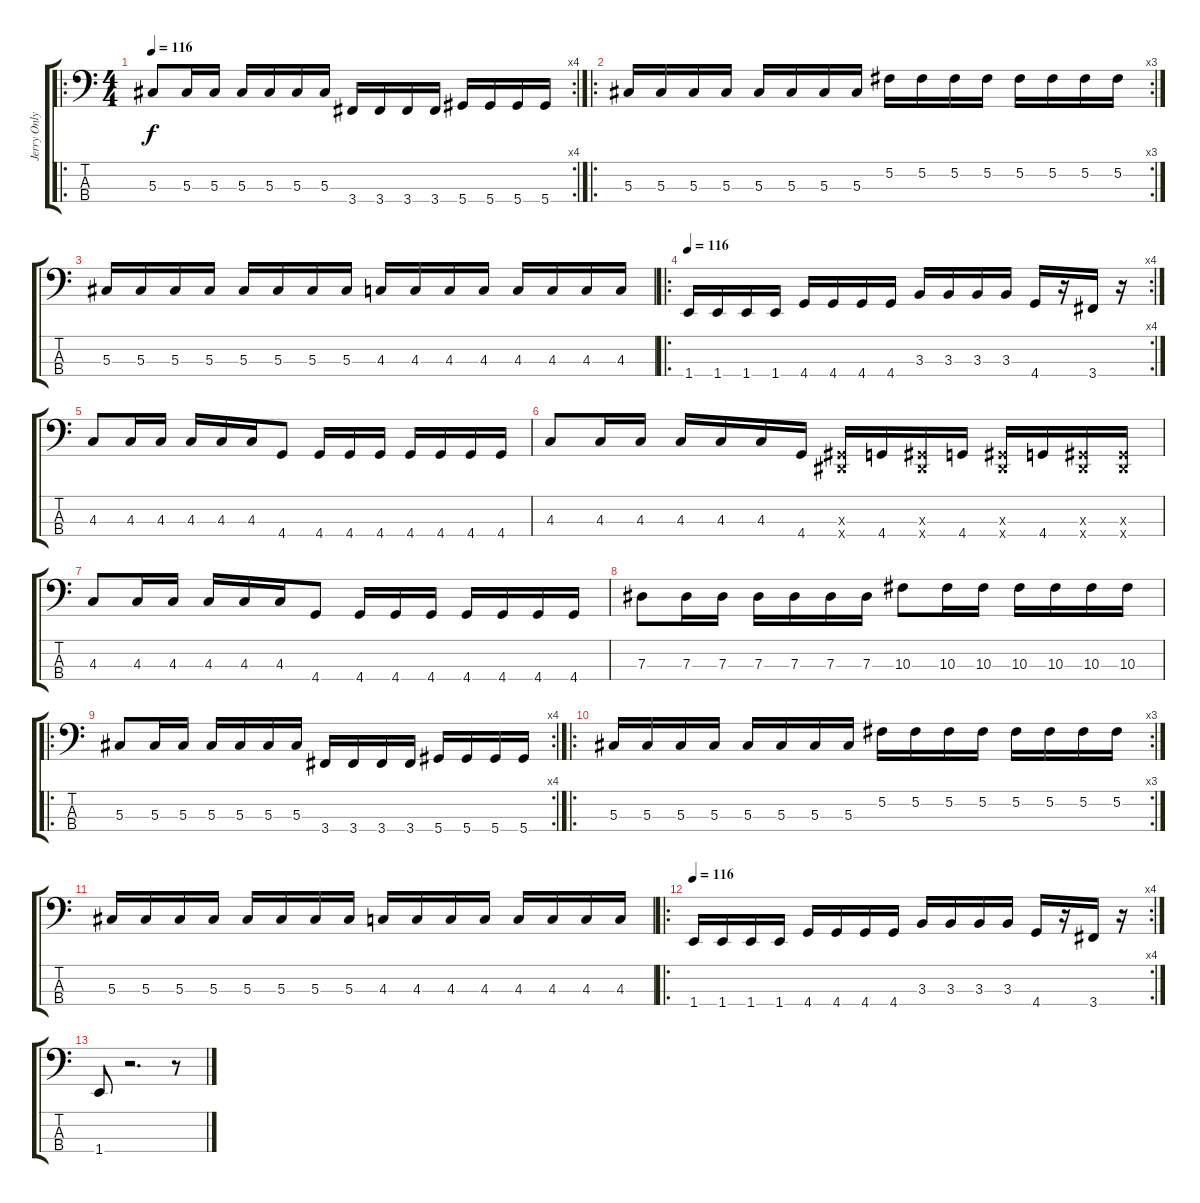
\track ("Jerry Only" "Jerry Only") {instrument distortionguitar}
\staff {score tabs}
\tuning (Gb2 Db2 Ab1 Eb1) {hide}
\ro
\rc 4
\ts (4 4)
\tempo 116
\clef f4
\ks c
5.3.8{dy f} 5.3.16 5.3.16 5.3.16 5.3.16 5.3.16 5.3.16 3.4.16 3.4.16 3.4.16 3.4.16 5.4.16 5.4.16 5.4.16 5.4.16 |
\ro
\rc 3
5.3.16 5.3.16 5.3.16 5.3.16 5.3.16 5.3.16 5.3.16 5.3.16 5.2.16 5.2.16 5.2.16 5.2.16 5.2.16 5.2.16 5.2.16 5.2.16 |
5.3.16 5.3.16 5.3.16 5.3.16 5.3.16 5.3.16 5.3.16 5.3.16 4.3.16 4.3.16 4.3.16 4.3.16 4.3.16 4.3.16 4.3.16 4.3.16 |
\ro
\rc 4
\tempo 116
1.4.16 1.4.16 1.4.16 1.4.16 4.4.16 4.4.16 4.4.16 4.4.16 3.3.16 3.3.16 3.3.16 3.3.16 4.4.16 r.16 3.4.16 r.16 |
4.3.8 4.3.16 4.3.16 4.3.16 4.3.16 4.3.16 4.4.8 4.4.16 4.4.16 4.4.16 4.4.16 4.4.16 4.4.16 4.4.16 |
4.3.8 4.3.16 4.3.16 4.3.16 4.3.16 4.3.16 4.4.16 (0.3{x} 0.4{x}).16 4.4.16 (0.3{x} 0.4{x}).16 4.4.16 (0.3{x} 0.4{x}).16 4.4.16 (0.3{x} 0.4{x}).16 (0.3{x} 0.4{x}).16 |
4.3.8 4.3.16 4.3.16 4.3.16 4.3.16 4.3.16 4.4.8 4.4.16 4.4.16 4.4.16 4.4.16 4.4.16 4.4.16 4.4.16 |
7.3.8 7.3.16 7.3.16 7.3.16 7.3.16 7.3.16 7.3.16 10.3.8 10.3.16 10.3.16 10.3.16 10.3.16 10.3.16 10.3.16 |
\ro
\rc 4
5.3.8 5.3.16 5.3.16 5.3.16 5.3.16 5.3.16 5.3.16 3.4.16 3.4.16 3.4.16 3.4.16 5.4.16 5.4.16 5.4.16 5.4.16 |
\ro
\rc 3
5.3.16 5.3.16 5.3.16 5.3.16 5.3.16 5.3.16 5.3.16 5.3.16 5.2.16 5.2.16 5.2.16 5.2.16 5.2.16 5.2.16 5.2.16 5.2.16 |
5.3.16 5.3.16 5.3.16 5.3.16 5.3.16 5.3.16 5.3.16 5.3.16 4.3.16 4.3.16 4.3.16 4.3.16 4.3.16 4.3.16 4.3.16 4.3.16 |
\ro
\rc 4
\tempo 116
1.4.16 1.4.16 1.4.16 1.4.16 4.4.16 4.4.16 4.4.16 4.4.16 3.3.16 3.3.16 3.3.16 3.3.16 4.4.16 r.16 3.4.16 r.16 |
1.4.8 r.2{d} r.8
